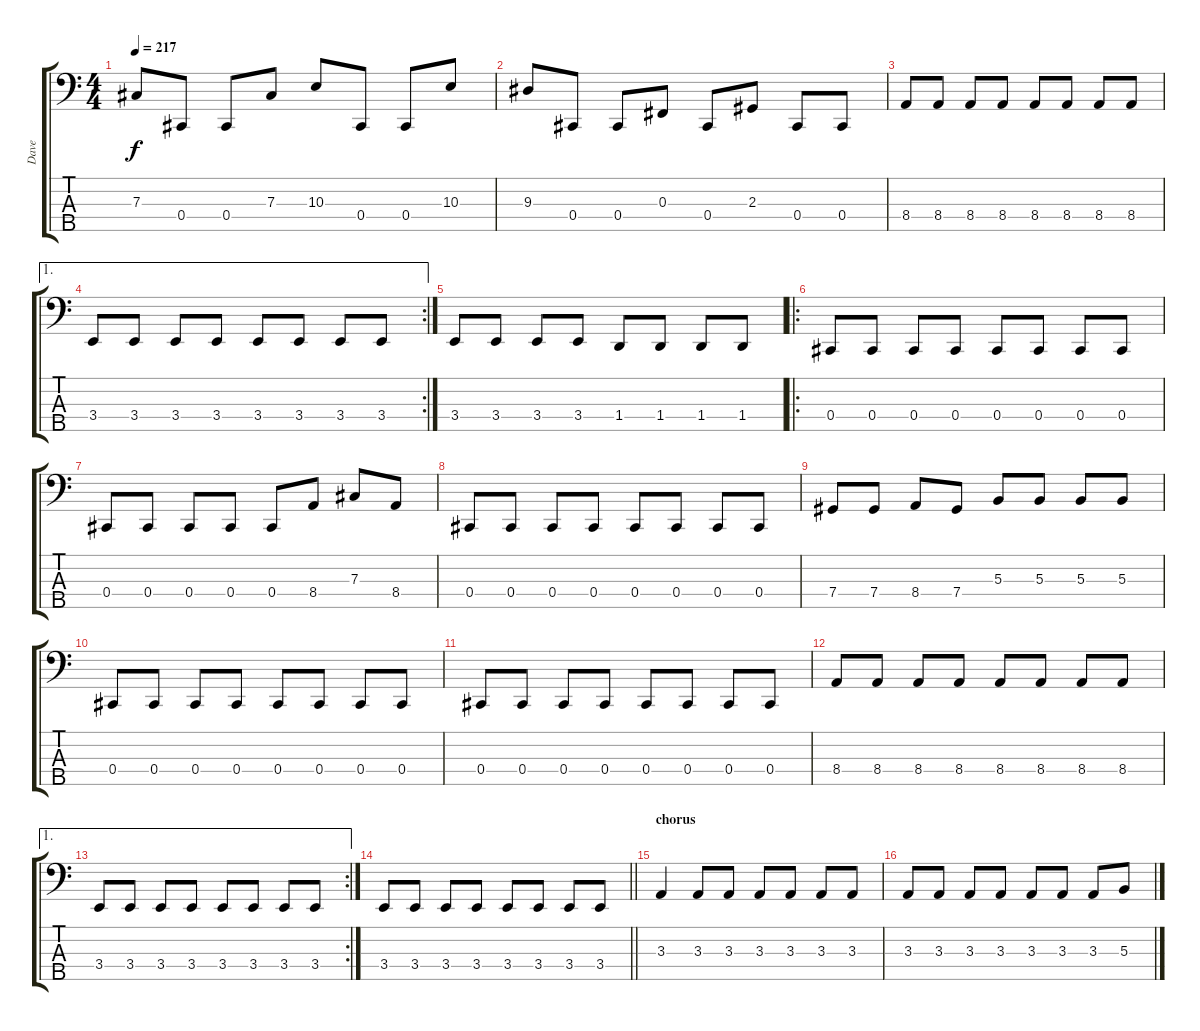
\track ("Dave" "Dave") {instrument electricbasspick}
\staff {score tabs}
\tuning (E2 B1 Gb1 Db1 B0) {hide}
\ts (4 4)
\tempo 217
\clef f4
\ks c
7.3.8{dy f} 0.4.8 0.4.8 7.3.8 10.3.8 0.4.8 0.4.8 10.3.8 |
9.3.8 0.4.8 0.4.8 0.3.8 0.4.8 2.3.8 0.4.8 0.4.8 |
8.4.8 8.4.8 8.4.8 8.4.8 8.4.8 8.4.8 8.4.8 8.4.8 |
\ae 1
\rc 2
3.4.8 3.4.8 3.4.8 3.4.8 3.4.8 3.4.8 3.4.8 3.4.8 |
3.4.8 3.4.8 3.4.8 3.4.8 1.4.8 1.4.8 1.4.8 1.4.8 |
\ro
0.4.8 0.4.8 0.4.8 0.4.8 0.4.8 0.4.8 0.4.8 0.4.8 |
0.4.8 0.4.8 0.4.8 0.4.8 0.4.8 8.4.8 7.3.8 8.4.8 |
0.4.8 0.4.8 0.4.8 0.4.8 0.4.8 0.4.8 0.4.8 0.4.8 |
7.4.8 7.4.8 8.4.8 7.4.8 5.3.8 5.3.8 5.3.8 5.3.8 |
0.4.8 0.4.8 0.4.8 0.4.8 0.4.8 0.4.8 0.4.8 0.4.8 |
0.4.8 0.4.8 0.4.8 0.4.8 0.4.8 0.4.8 0.4.8 0.4.8 |
8.4.8 8.4.8 8.4.8 8.4.8 8.4.8 8.4.8 8.4.8 8.4.8 |
\ae 1
\rc 2
3.4.8 3.4.8 3.4.8 3.4.8 3.4.8 3.4.8 3.4.8 3.4.8 |
\barLineRight lightlight
3.4.8 3.4.8 3.4.8 3.4.8 3.4.8 3.4.8 3.4.8 3.4.8 |
\section ("" "chorus")
3.3.4 3.3.8 3.3.8 3.3.8 3.3.8 3.3.8 3.3.8 |
3.3.8 3.3.8 3.3.8 3.3.8 3.3.8 3.3.8 3.3.8 5.3.8
